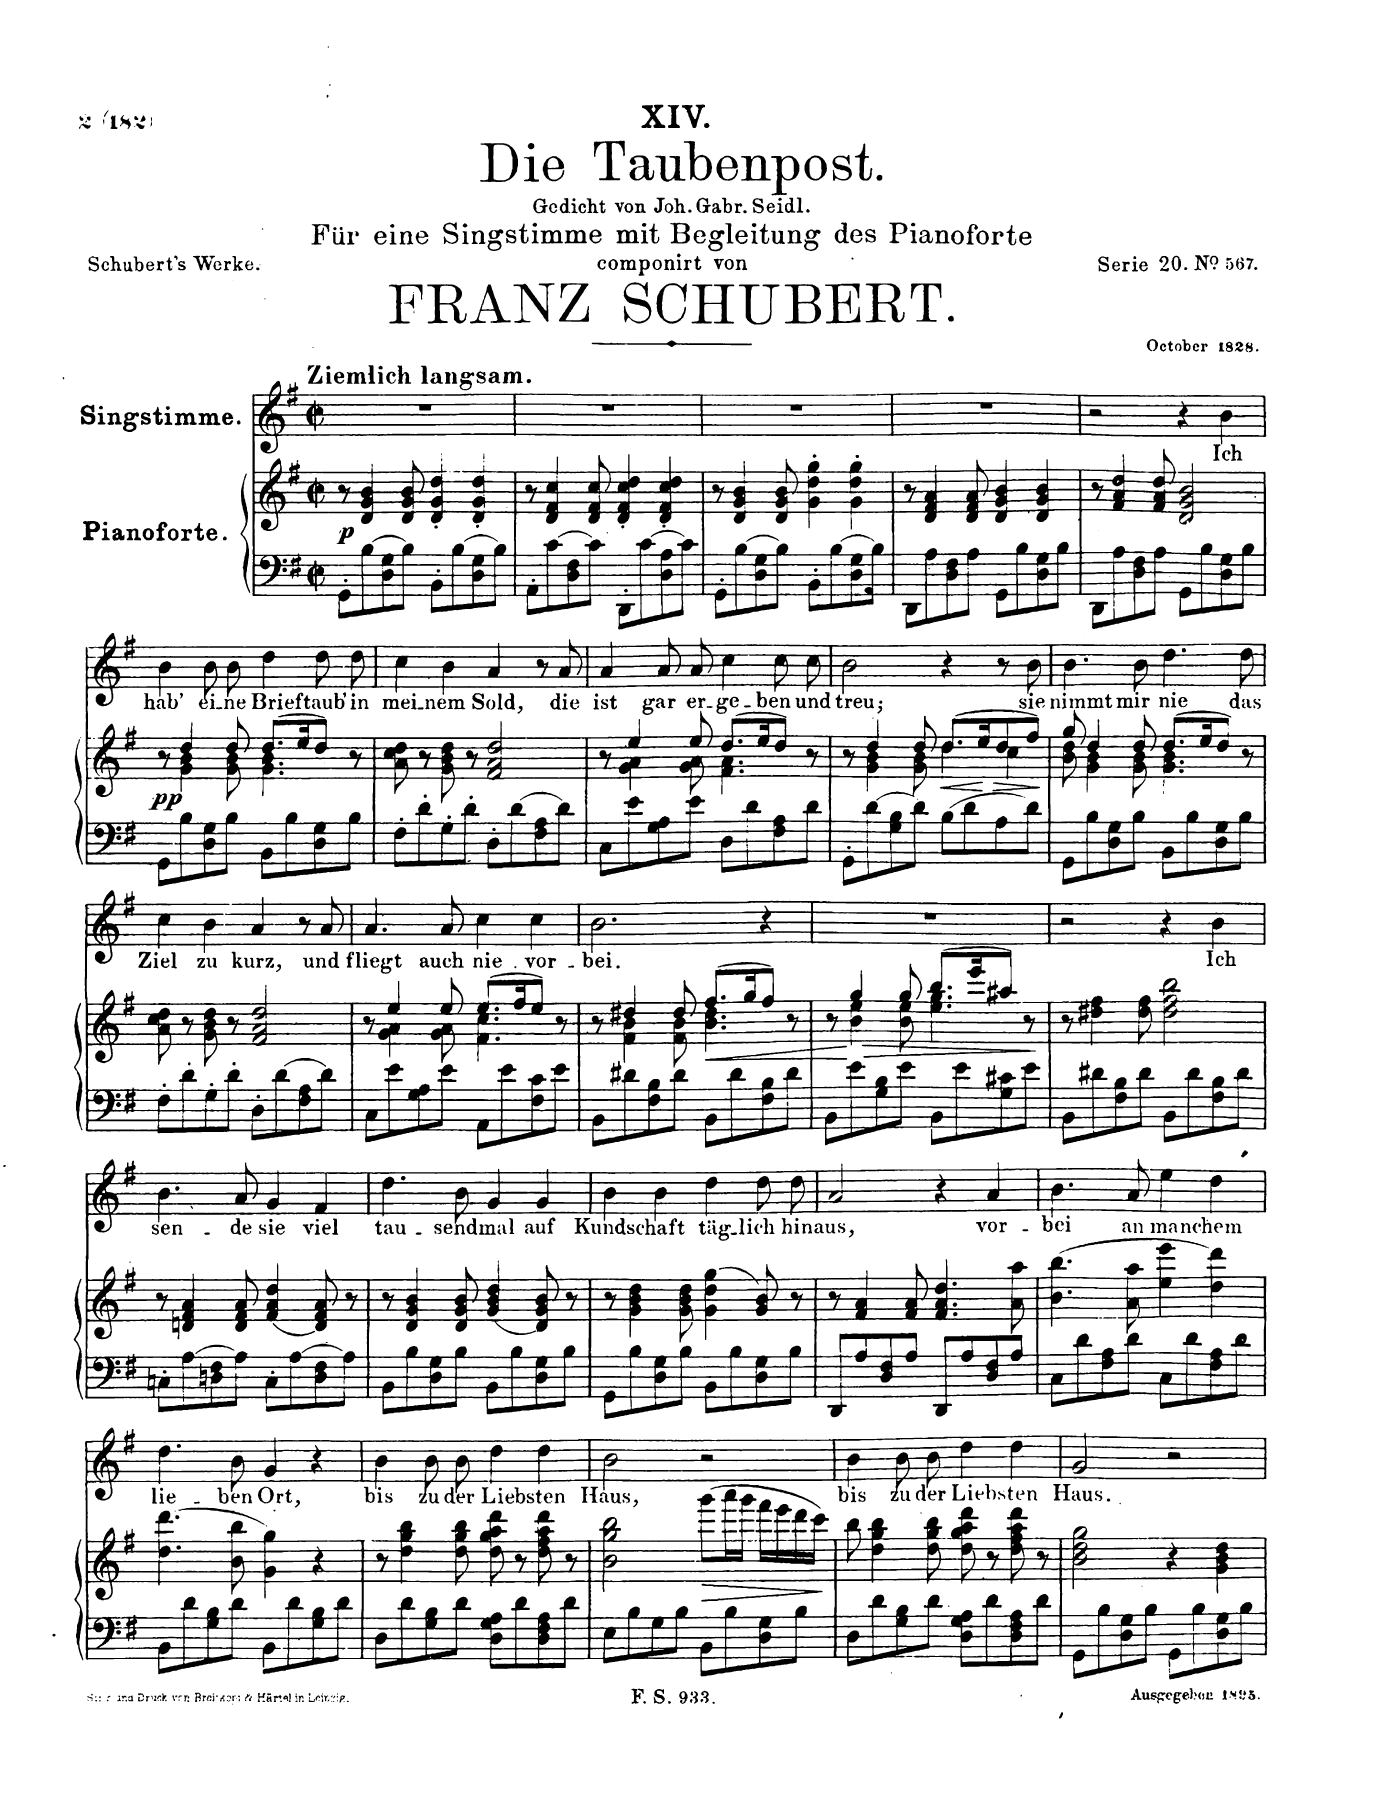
**kern	**kern	**dynam	**kern	**text
*part2	*part2	*part2	*part1	*part1
*staff3	*staff2	*staff2/3	*staff1	*staff1
*I"Piano	*	*	*I"Voice	*
*I'Pno	*	*	*	*
*clefF4	*clefG2	*	*clefG2	*
*k[f#]	*k[f#]	*	*k[f#]	*
*M2/2	*M2/2	*	*M2/2	*
*met(c|)	*met(c|)	*	*met(c|)	*
=1	=1	=1	=1	=1
!	!	!	!LO:TX:a:B:t=Ziemlich langsam	!
!	!	!LO:DY:b=2	!	!
8GG'\L	8r	p	1r	.
8B\	4d/ 4g/ 4b/	.	.	.
8D\ 8G\	.	.	.	.
8B\J	8d/ 8g/ 8b/	.	.	.
8BB'\L	4d/' 4g/' 4dd/'	.	.	.
8B\	.	.	.	.
8D\ 8G\	4d/' 4g/' 4dd/'	.	.	.
8B\J	.	.	.	.
=2	=2	=2	=2	=2
8AA'\L	8r	.	1r	.
8c\	4d/ 4f#/ 4cc/	.	.	.
8D\ 8F#\	.	.	.	.
8c\J	8d/ 8f#/ 8cc/	.	.	.
8DD'\L	4d/' 4f#/' 4cc/' 4dd/'	.	.	.
8c\	.	.	.	.
8D\ 8A\	4d/' 4f#/' 4cc/' 4dd/'	.	.	.
8c\J	.	.	.	.
=3	=3	=3	=3	=3
8GG'\L	8r	.	1r	.
8B\	4d/ 4g/ 4b/	.	.	.
8D\ 8G\	.	.	.	.
8B\J	8d/ 8g/ 8b/	.	.	.
8BB'\L	4g\' 4dd\' 4gg\'	.	.	.
8B\	.	.	.	.
8D\ 8G\	4g\' 4dd\' 4gg\'	.	.	.
8B\J	.	.	.	.
=4	=4	=4	=4	=4
8DD\L	8r	.	1r	.
8A\	4d/ 4f#/ 4a/	.	.	.
8D\ 8F#\	.	.	.	.
8A\J	8d/ 8f#/ 8a/	.	.	.
8GG\L	4d/ 4g/ 4b/	.	.	.
8B\	.	.	.	.
8D\ 8G\	4d/ 4g/ 4b/	.	.	.
8B\J	.	.	.	.
=5	=5	=5	=5	=5
8DD\L	8r	.	2r	.
8A\	4f#/ 4a/ 4dd/	.	.	.
8D\ 8F#\	.	.	.	.
8A\J	8f#/ 8a/ 8dd/	.	.	.
8GG\L	2d/ 2g/ 2b/	.	4r	.
8B\	.	.	.	.
8D\ 8G\	.	.	4b\	Ich
8B\J	.	.	.	.
=6	=6	=6	=6	=6
*	*^	*	*	*
!	!	!	!LO:DY:a=2	!	!
8GG\L	8r	8ryy	pp	4b\	hab’
8B\	4dd/	4g\ 4b\	.	.	.
8D\ 8G\	.	.	.	8b\L	ei-
8B\J	8dd/	8g\ 8b\	.	8b\J	-ne
8BB\L	(8.dd/L	4.g\ 4.b\	.	4dd\	Brief-
8B\	.	.	.	.	.
.	16ee/K	.	.	.	.
8D\ 8G\	8dd/J)	.	.	8dd\L	-taub’
8B\J	8r	8ryy	.	8dd\J	in
*	*v	*v	*	*	*
=7	=7	=7	=7	=7
8F#'\L	8a\ 8cc\ 8dd\	.	4cc\	mei-
8d'\	8r	.	.	.
8G'\	8g\ 8b\ 8dd\	.	4b\	-nem
8d'\J	8r	.	.	.
8D'\L	2f#/ 2a/ 2dd/	.	4a/	Sold,
8d\	.	.	.	.
8F#\ 8A\	.	.	8r	.
8d\J	.	.	8a/	die
=8	=8	=8	=8	=8
*	*^	*	*	*
8C\L	8r	8ryy	.	4a/	ist
8e\	4ee/	4g\ 4a\	.	.	.
8G\ 8A\	.	.	.	8a/L	gar
8e\J	8ee/	8g\ 8a\	.	8a/J	er-
8D\L	(8.dd/L	4.f#\ 4.a\	.	4cc\	-ge-
8d\	.	.	.	.	.
.	16ee/K	.	.	.	.
8F#\ 8A\	8dd/J)	.	.	8cc\L	-ben
8d\J	8r	8ryy	.	8cc\J	und
=9	=9	=9	=9	=9	=9
8GG'\L	8r	8ryy	.	2b\	treu;
8d\	4dd/	4g\ 4b\	.	.	.
8G\ 8B\	.	.	.	.	.
8d\J	8dd/	8g\ 8b\	.	.	.
!	!LO:N:head=solid	!	!LO:HP:b	!	!
8B\L	(8.dd/L	4dd\	<	4r	.
8d\	.	.	.	.	.
.	16ee/K	.	.	.	.
!	!	!	!LO:HP:n=1:b	!	!
8A\	8dd/	4cc\	[ >	8r	.
8d\J	8ff#/J)	.	.	8b\	sie
*	*v	*v	*	*	*
.	.	]	.	.
=10	=10	=10	=10	=10
*	*^	*	*	*
8GG\L	8gg/	8b\ 8dd\	.	4.b\	nimmt
8B\	4dd/	4g\ 4b\	.	.	.
8D\ 8G\	.	.	.	.	.
8B\J	8dd/	8g\ 8b\	.	8b\	mir
8BB\L	(8.dd/L	4.g\ 4.b\	.	4.dd\	nie
8B\	.	.	.	.	.
.	16ee/K	.	.	.	.
8D\ 8G\	8dd/J)	.	.	.	.
8B\J	8r	8ryy	.	8dd\	das
*	*v	*v	*	*	*
=11	=11	=11	=11	=11
8F#'\L	8a\ 8cc\ 8dd\	.	4cc\	Ziel
8d'\	8r	.	.	.
8G'\	8g\ 8b\ 8dd\	.	4b\	zu
8d'\J	8r	.	.	.
8D'\L	2f#/ 2a/ 2dd/	.	4a/	kurz,
8d\	.	.	.	.
8F#\ 8A\	.	.	8r	.
8d\J	.	.	8a/	und
=12	=12	=12	=12	=12
*	*^	*	*	*
8C\L	8r	8ryy	.	4.a/	fliegt
8e\	4ee/	4g\ 4a\	.	.	.
8G\ 8A\	.	.	.	.	.
8e\J	8ee/	8g\ 8a\	.	8a/	auch
8AA\L	(8.ee/L	4.f#\ 4.cc\	.	4cc\	nie
8e\	.	.	.	.	.
.	16ff#/K	.	.	.	.
8F#\ 8c\	8ee/J)	.	.	4cc\	vor-
8e\J	8r	8ryy	.	.	.
=13	=13	=13	=13	=13	=13
8BB\L	8r	8ryy	.	2.b\	-bei.
8d#X\	4dd#X/	4f#\ 4b\	.	.	.
8F#\ 8B\	.	.	.	.	.
8d#\J	8dd#/	8f#\ 8b\	.	.	.
!	!	!	!LO:HP:b	!	!
8BB\L	(8.ff#/L	4.b\ 4.dd#\	<	.	.
8d#\	.	.	.	.	.
.	16gg/K	.	.	.	.
8F#\ 8B\	8ff#/J)	.	.	4r	.
8d#\J	8r	8ryy	.	.	.
=14	=14	=14	=14	=14	=14
8BB\L	8r	8ryy	.	1r	.
!	!	!	!LO:HP:n=1:b	!	!
8e\	4gg/	4b\ 4ee\	[ >	.	.
8G\ 8B\	.	.	.	.	.
8e\J	8gg/	8b\ 8ee\	.	.	.
8BB\L	(8.bb/L	4.ee\ 4.gg\	.	.	.
8e\	.	.	.	.	.
.	16eee/K	.	.	.	.
8G\ 8c#X\	8aa#X/J)	.	.	.	.
8e\J	8r	8ryy	]	.	.
*	*v	*v	*	*	*
=15	=15	=15	=15	=15
8BB\L	8r	.	2r	.
8d#X\	4dd#X\ 4ff#\	.	.	.
8F#\ 8B\	.	.	.	.
8d#\J	8dd#\ 8ff#\	.	.	.
8BB\L	2dd#\ 2ff#\ 2bb\	.	4r	.
8d#\	.	.	.	.
8F#\ 8B\	.	.	4b\	Ich
8d#\J	.	.	.	.
=16	=16	=16	=16	=16
8Cn'\L	8r	.	4.b\	sen-
8A\	4dn/ 4f#/ 4a/	.	.	.
8Dn\ 8F#\	.	.	.	.
8A\J	8d/ 8f#/ 8a/	.	8a/	-de
8C'\L	(4f#/ 4a/ 4dd/	.	4g/	sie
8A\	.	.	.	.
8D\ 8F#\	8d/ 8f#/ 8a/)	.	4f#/	viel
8A\J	8r	.	.	.
=17	=17	=17	=17	=17
8BB\L	8r	.	4.dd\	tau-
8B\	4d/ 4g/ 4b/	.	.	.
8D\ 8G\	.	.	.	.
8B\J	8d/ 8g/ 8b/	.	8b\	-send
8BB\L	(4g/ 4b/ 4dd/	.	4g/	mal
8B\	.	.	.	.
8D\ 8G\	8d/ 8g/ 8b/)	.	4g/	auf
8B\J	8r	.	.	.
=18	=18	=18	=18	=18
8GG\L	8r	.	4b\	Kund-
8B\	4g\ 4b\ 4dd\	.	.	.
8D\ 8G\	.	.	4b\	-schaft
8B\J	8g\ 8b\ 8dd\	.	.	.
8BB\L	(4g\ 4dd\ 4gg\	.	4dd\	täg-
8B\	.	.	.	.
8D\ 8G\	8g/ 8b/)	.	8dd\L	-lich
8B\J	8r	.	8dd\J	hin-
=19	=19	=19	=19	=19
8DD/L	8r	.	2a/	-aus,
8A/	4f#/ 4a/	.	.	.
8D/ 8F#/	.	.	.	.
8A/J	8f#/ 8a/	.	.	.
8DD/L	4.f#/ 4.a/ 4.dd/	.	4r	.
8A/	.	.	.	.
8D/ 8F#/	.	.	4a/	vor-
8A/J	8a\ 8aa\	.	.	.
=20	=20	=20	=20	=20
8C\L	(4.b\ 4.bb\	.	4.b\	-bei
8d\	.	.	.	.
8F#\ 8A\	.	.	.	.
8d\J	8a\ 8aa\	.	8a/	an
8C\L	4ee\ 4eee\	.	4ee\	man-
8d\	.	.	.	.
8F#\ 8A\	4dd\ 4ddd\)	.	4dd\	-chem
8d\J	.	.	.	.
=21	=21	=21	=21	=21
8BB\L	(4.dd\ 4.ddd\	.	4.dd\	lie-
8d\	.	.	.	.
8G\ 8B\	.	.	.	.
8d\J	8b\ 8bb\	.	8b\	-ben
8BB\L	4g\ 4gg\)	.	4g/	Ort,
8d\	.	.	.	.
8G\ 8B\	4r	.	4r	.
8d\J	.	.	.	.
=22	=22	=22	=22	=22
8D\L	8r	.	4b\	bis
8d\	4dd\ 4gg\ 4bb\	.	.	.
8G\ 8B\	.	.	8b\L	zu
8d\J	8dd\ 8gg\ 8bb\	.	8b\J	der
8D\ 8G\ 8A\L	8dd\ 8gg\ 8aa\ 8ddd\	.	4dd\	Lieb-
8d\	8r	.	.	.
8D\ 8F#\ 8A\	8dd\ 8ff#\ 8aa\ 8ddd\	.	4dd\	-sten
8d\J	8r	.	.	.
=23	=23	=23	=23	=23
8E\L	2b\ 2gg\ 2bb\	.	2b\	Haus,
8B\	.	.	.	.
8G\	.	.	.	.
8B\J	.	.	.	.
!	!	!LO:HP:b	!	!
8BB\L	(8ggg\L	>	2r	.
8B\	16aaa\L	.	.	.
.	16ggg\JJ	.	.	.
8D\ 8G\	16fff#\LL	.	.	.
.	16eee\	.	.	.
8B\J	16ddd\	.	.	.
.	16ccc\JJ)	.	.	.
.	.	]	.	.
=24	=24	=24	=24	=24
8D\L	8bb\	.	4b\	bis
8d\	4dd\ 4gg\ 4bb\	.	.	.
8G\ 8B\	.	.	8b\L	zu
8d\J	8dd\ 8gg\ 8bb\	.	8b\J	der
8D\ 8G\ 8A\L	8dd\ 8gg\ 8aa\ 8ddd\	.	4dd\	Lieb-
8d\	8r	.	.	.
8D\ 8F#\ 8A\	8dd\ 8ff#\ 8aa\ 8ddd\	.	4dd\	-sten
8d\J	8r	.	.	.
=25	=25	=25	=25	=25
8GG\L	2b\ 2dd\ 2gg\	.	2g/	Haus.
8B\	.	.	.	.
8D\ 8G\	.	.	.	.
8B\J	.	.	.	.
8GG\L	4r	.	2r	.
8B\	.	.	.	.
8D\ 8G\	4g\ 4b\ 4dd\	.	.	.
8B\J	.	.	.	.
=	=	=	=	=
*-	*-	*-	*-	*-
